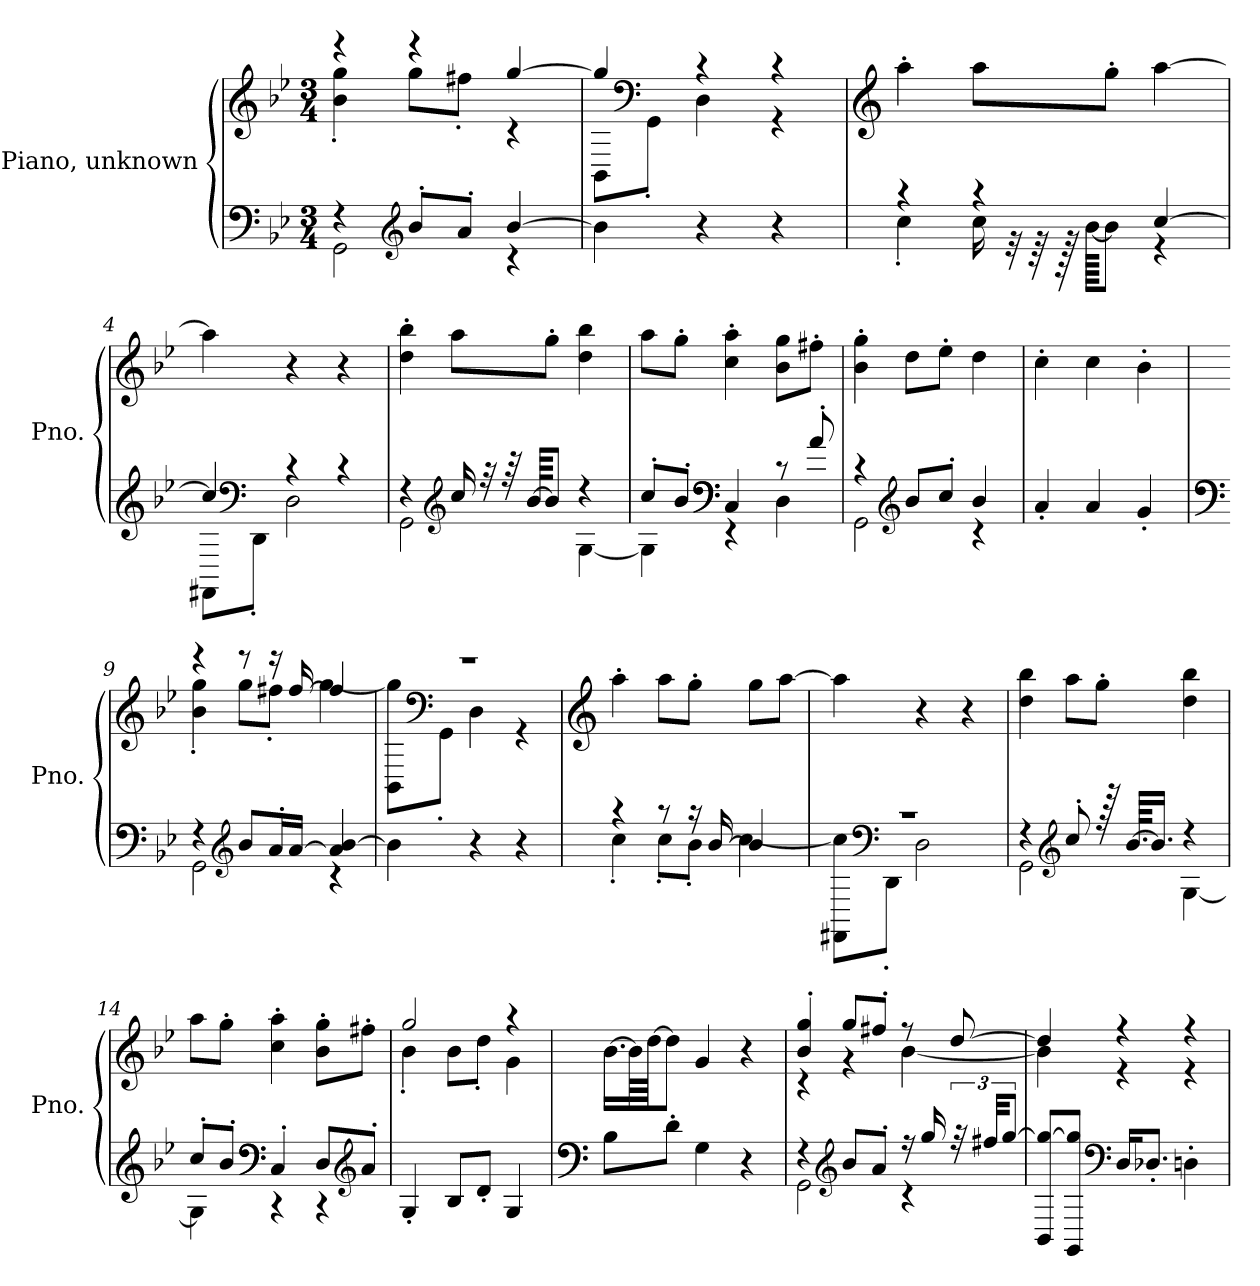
**kern	**kern
*part1	*part1
*staff2	*staff1
*I"Piano, unknown	*
*I'Pno.	*
*clefF4	*clefG2
*k[b-e-]	*k[b-e-]
*M3/4	*M3/4
*MM115	*MM115
=1	=1
*^	*^
4r	2GG\	4r	4b-\' 4gg\'
*clefG2	*	*	*
8b-'/L	.	4r	8gg\L
8a'/J	.	.	8ff#X'\J
[4b-/	4r	[4gg/	4r
*v	*v	*	*
=2	=2	=2
4b-\]	4gg/]	8BB-\L
*	*clefF4	*
.	.	8GG'\J
4r	4r	4D\
4r	4r	4r
*	*v	*v
=3	=3
*	*clefG2
*^	*
4r	4cc'\	4aa'\
4r	16cc\	8aa\L
.	32r	.
.	64r	.
.	128r	.
.	[128b-\KKKKL	.
.	8b-\J]	8gg'\J
[4cc/	4r	[4aa\
=4	=4	=4
4cc/]	8FF#X\L	4aa\]
*clefF4	*	*
.	8DD'\J	.
4r	2D\	4r
4r	.	4r
!!LO:LB:g=z
=5	=5	=5
4r	2GG\	4dd\' 4bb-\'
*clefG2	*	*
16cc/	.	8aa\L
32r	.	.
64r	.	.
[64b-/KKKL	.	.
8b-/J]	.	8gg'\J
4r	[4G\	4dd\ 4bb-\
=6	=6	=6
8cc'/L	4G\]	8aa\L
8b-'/J	.	8gg'\J
*clefF4	*	*
4C/	4r	4cc\' 4aa\'
8r	4D\	8b-\ 8gg\L
8a'/	.	8ff#X'\J
=7	=7	=7
4r	2GG\	4b-\' 4gg\'
*clefG2	*	*
8b-/L	.	8dd\L
8cc'/J	.	8ee-'\J
4b-/	4r	4dd\
*v	*v	*
=8	=8
4a'/	4cc'\
4a/	4cc\
4g'/	4b-'\
=9	=9
*clefF4	*
*^	*^
4r	2GG\	4r	4b-\' 4gg\'
*clefG2	*	*	*
8b-/L	.	8r	8gg\L
16a'/L	.	16r	8ff#X'\J
[16a/JJ	.	[16ff#/	.
4a/] [4b-/	4r	4ff#/]	[4gg\
*v	*v	*	*
!!LO:LB:g=z	!!
=10	=10	=10
4b-\]	2.r	8BB-\ 8gg\]L
*	*clefF4	*
.	.	8GG'\J
4r	.	4D\
4r	.	4r
*	*v	*v
=11	=11
*	*clefG2
*^	*
4r	4cc'\	4aa'\
8r	8cc'\L	8aa\L
16r	8b-'\J	8gg'\J
[16b-/	.	.
4b-/]	[4cc\	8gg\L
.	.	[8aa\J
=12	=12	=12
2.r	8FF#X\ 8cc\]L	4aa\]
*clefF4	*	*
.	8DD'\J	.
.	2D\	4r
.	.	4r
=13	=13	=13
4r	2GG\	4dd\ 4bb-\
*clefG2	*	*
8cc'/	.	8aa\L
128r	.	8gg'\J
[64.b-/KKLL	.	.
16.b-/JJ]	.	.
4r	[4G\	4dd\ 4bb-\
=14	=14	=14
8cc'/L	4G\]	8aa\L
8b-'/J	.	8gg'\J
*clefF4	*	*
4C'/	4r	4cc\' 4aa\'
8D/L	4r	8b-\' 8gg\'L
*clefG2	*	*
8a'/J	.	8ff#X'\J
*v	*v	*
!!LO:LB:g=z
=15	=15
*	*^
4G'/	2gg/	4b-'\
8B-/L	.	8b-\L
8d'/J	.	8dd'\J
4G/	4r	4g\
*	*v	*v
=16	=16
*clefF4	*
8B-\L	[16.b-\LL
.	64b-\LL]
.	[64dd\JJJ
8d'\J	8dd\J]
4G\	4g/
4r	4r
=17	=17
*^	*^
4r	2GG\	4b-/' 4gg/'	4r
*clefG2	*	*	*
8b-/L	.	8gg/L	4r
8a'/J	.	8ff#X'/J	.
16r	4r	8r	[4b-\
16gg/	.	.	.
48r	.	[8dd/	.
48ff#X/KKL	.	.	.
[12gg/J	.	.	.
*v	*v	*	*
=18	=18	=18
8BB-/ 8gg/_L	4dd/]	4b-\]
8GG/ 8gg/]J	.	.
*clefF4	*	*
16D/KL	4r	4r
8.D-X'/J	.	.
4Dn'\	4r	4r
*	*v	*v
=	=
*-	*-
